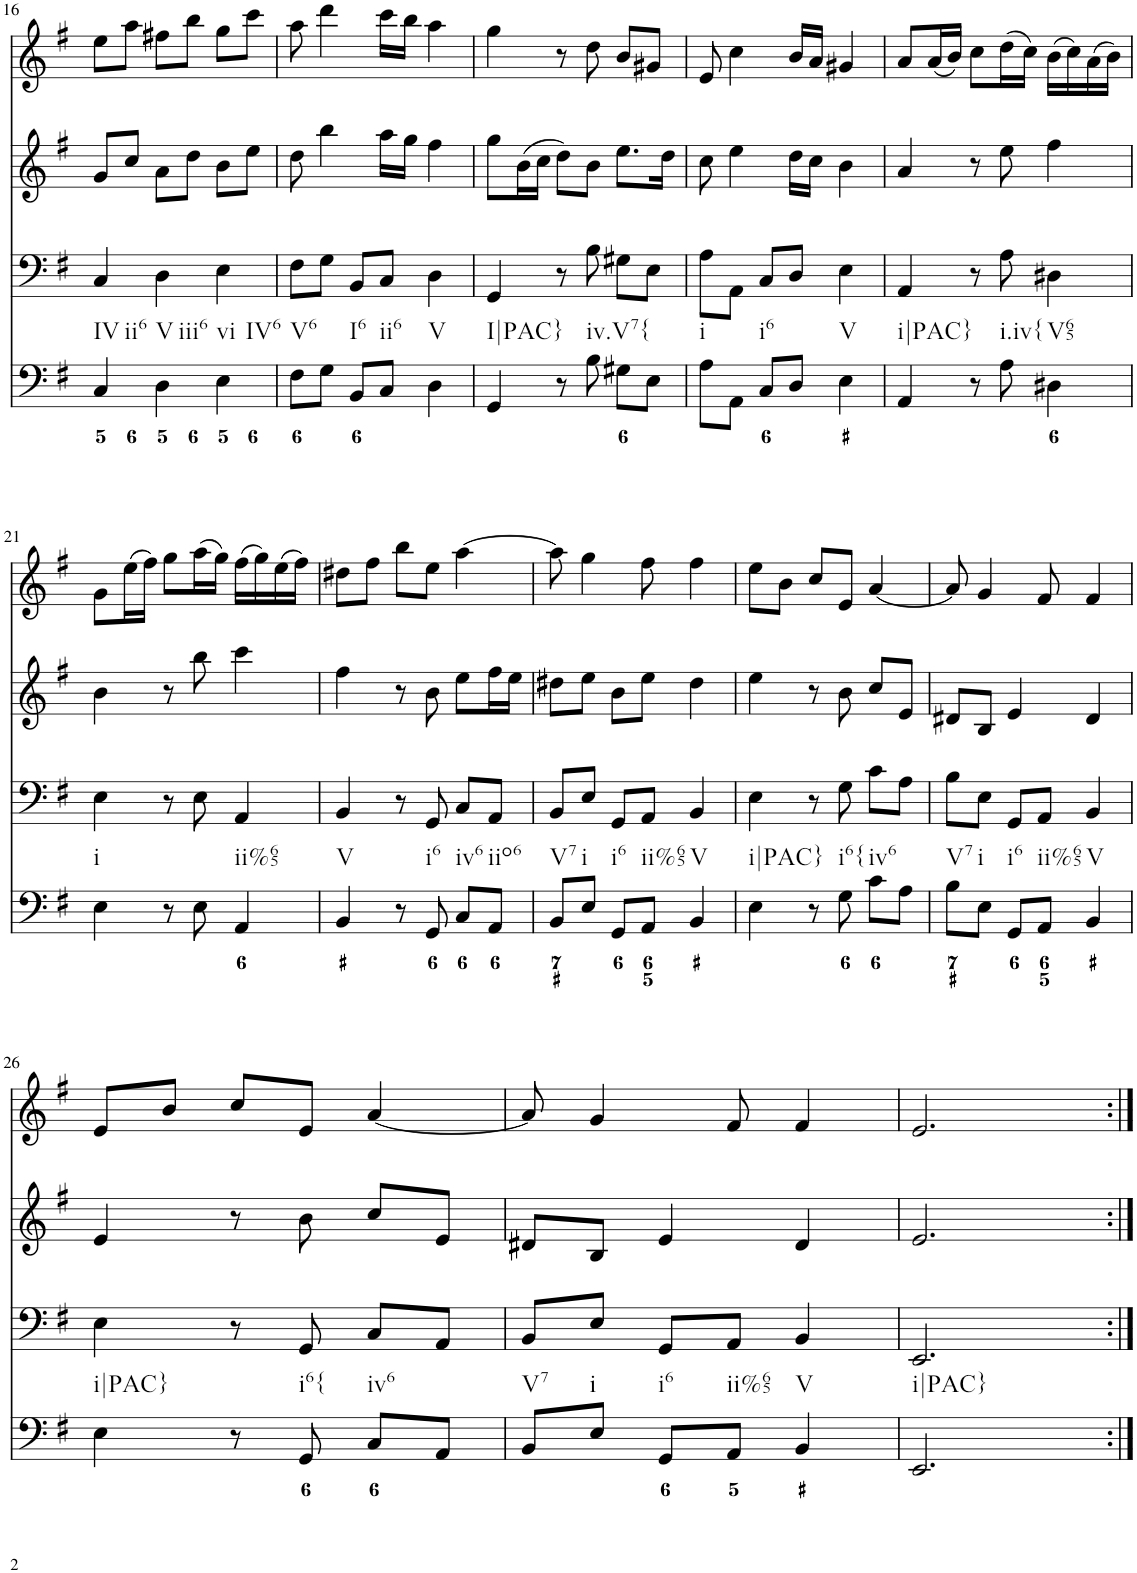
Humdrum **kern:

**kern	**kern	**kern	**kern
*part4	*part3	*part2	*part1
*staff4	*staff3	*staff2	*staff1
*I"Piano	*I"Piano	*I"Piano	*I"Piano
*I'Pno	*I'Pno	*I'Pno	*I'Pno
!!LO:PB:g=z
*clefF4	*clefF4	*clefG2	*clefG2
*k[f#]	*k[f#]	*k[f#]	*k[f#]
*e:	*e:	*e:	*e:
*M3/4	*M3/4	*M3/4	*M3/4
=16	=16	=16	=16
!LO:TX:b:t=IV	!	!	!
!LO:TX:b:t=ii6	!	!	!
4C/	4C/	8g/L	8ee\L
.	.	8cc/J	8aa\J
!LO:TX:b:t=V	!	!	!
!LO:TX:b:t=iii6	!	!	!
4D\	4D\	8a\L	8ff#X\L
.	.	8dd\J	8bb\J
!LO:TX:b:t=vi	!	!	!
!LO:TX:b:t=IV6	!	!	!
4E\	4E\	8b\L	8gg\L
.	.	8ee\J	8ccc\J
=17	=17	=17	=17
!LO:TX:b:t=V6	!	!	!
8F#\L	8F#\L	8dd\	8aa\
8G\J	8G\J	4bb\	4ddd\
!LO:TX:b:t=I6	!	!	!
8BB/L	8BB/L	.	.
!LO:TX:b:t=ii6	!	!	!
8C/J	8C/J	16aa\LL	16ccc\LL
.	.	16gg\JJ	16bb\JJ
!LO:TX:b:t=V	!	!	!
4D\	4D\	4ff#\	4aa\
=18	=18	=18	=18
!LO:TX:b:t=I|PAC}	!	!	!
4GG/	4GG/	8gg\L	4gg\
.	.	(16b\L	.
.	.	16cc\JJ	.
8r	8r	8dd\L)	8r
!LO:TX:b:t=iv.V7{	!	!	!
8B\	8B\	8b\J	8dd\
8G#X\L	8G#X\L	8.ee\L	8b/L
8E\J	8E\J	.	8g#X/J
.	.	16dd\Jk	.
=19	=19	=19	=19
!LO:TX:b:t=i	!	!	!
8A\L	8A\L	8cc\	8e/
8AA\J	8AA\J	4ee\	4cc\
!LO:TX:b:t=i6	!	!	!
8C/L	8C/L	.	.
8D/J	8D/J	16dd\LL	16b/LL
.	.	16cc\JJ	16a/JJ
!LO:TX:b:t=V	!	!	!
4E\	4E\	4b\	4g#X/
=20	=20	=20	=20
!LO:TX:b:t=i|PAC}	!	!	!
4AA/	4AA/	4a/	8a/L
.	.	.	(16a/L
.	.	.	16b/JJ)
8r	8r	8r	8cc\L
!LO:TX:b:t=i.iv{	!	!	!
8A\	8A\	8ee\	(16dd\L
.	.	.	16cc\JJ)
!LO:TX:b:t=V65	!	!	!
4D#X\	4D#X\	4ff#\	(16b\LL
.	.	.	16cc\)
.	.	.	(16a\
.	.	.	16b\JJ)
!!LO:LB:g=z
=21	=21	=21	=21
!LO:TX:b:t=i	!	!	!
4E\	4E\	4b\	8g\L
.	.	.	(16ee\L
.	.	.	16ff#\JJ)
8r	8r	8r	8gg\L
8E\	8E\	8bb\	(16aa\L
.	.	.	16gg\JJ)
!LO:TX:b:t=ii%65	!	!	!
4AA/	4AA/	4ccc\	(16ff#\LL
.	.	.	16gg\)
.	.	.	(16ee\
.	.	.	16ff#\JJ)
=22	=22	=22	=22
!LO:TX:b:t=V	!	!	!
4BB/	4BB/	4ff#\	8dd#X\L
.	.	.	8ff#\J
8r	8r	8r	8bb\L
!LO:TX:b:t=i6	!	!	!
8GG/	8GG/	8b\	8ee\J
!LO:TX:b:t=iv6	!	!	!
8C/L	8C/L	8ee\L	[4aa\
!LO:TX:b:t=iio6	!	!	!
8AA/J	8AA/J	16ff#\L	.
.	.	16ee\JJ	.
=23	=23	=23	=23
!LO:TX:b:t=V7	!	!	!
8BB/L	8BB/L	8dd#X\L	8aa\]
!LO:TX:b:t=i	!	!	!
8E/J	8E/J	8ee\J	4gg\
!LO:TX:b:t=i6	!	!	!
8GG/L	8GG/L	8b\L	.
!LO:TX:b:t=ii%65	!	!	!
8AA/J	8AA/J	8ee\J	8ff#\
!LO:TX:b:t=V	!	!	!
4BB/	4BB/	4dd#\	4ff#\
=24	=24	=24	=24
!LO:TX:b:t=i|PAC}	!	!	!
4E\	4E\	4ee\	8ee\L
.	.	.	8b\J
8r	8r	8r	8cc/L
!LO:TX:b:t=i6{	!	!	!
8G\	8G\	8b\	8e/J
!LO:TX:b:t=iv6	!	!	!
8c\L	8c\L	8cc/L	[4a/
8A\J	8A\J	8e/J	.
=25	=25	=25	=25
!LO:TX:b:t=V7	!	!	!
8B\L	8B\L	8d#X/L	8a/]
!LO:TX:b:t=i	!	!	!
8E\J	8E\J	8B/J	4g/
!LO:TX:b:t=i6	!	!	!
8GG/L	8GG/L	4e/	.
!LO:TX:b:t=ii%65	!	!	!
8AA/J	8AA/J	.	8f#/
!LO:TX:b:t=V	!	!	!
4BB/	4BB/	4d#/	4f#/
!!LO:LB:g=z
=26	=26	=26	=26
!LO:TX:b:t=i|PAC}	!	!	!
4E\	4E\	4e/	8e/L
.	.	.	8b/J
8r	8r	8r	8cc/L
!LO:TX:b:t=i6{	!	!	!
8GG/	8GG/	8b\	8e/J
!LO:TX:b:t=iv6	!	!	!
8C/L	8C/L	8cc/L	[4a/
8AA/J	8AA/J	8e/J	.
=27	=27	=27	=27
!LO:TX:b:t=V7	!	!	!
8BB/L	8BB/L	8d#X/L	8a/]
!LO:TX:b:t=i	!	!	!
8E/J	8E/J	8B/J	4g/
!LO:TX:b:t=i6	!	!	!
8GG/L	8GG/L	4e/	.
!LO:TX:b:t=ii%65	!	!	!
8AA/J	8AA/J	.	8f#/
!LO:TX:b:t=V	!	!	!
4BB/	4BB/	4d#/	4f#/
=28	=28	=28	=28
!LO:TX:b:t=i|PAC}	!	!	!
2.EE/	2.EE/	2.e/	2.e/
=:|!	=:|!	=:|!	=:|!
*-	*-	*-	*-
